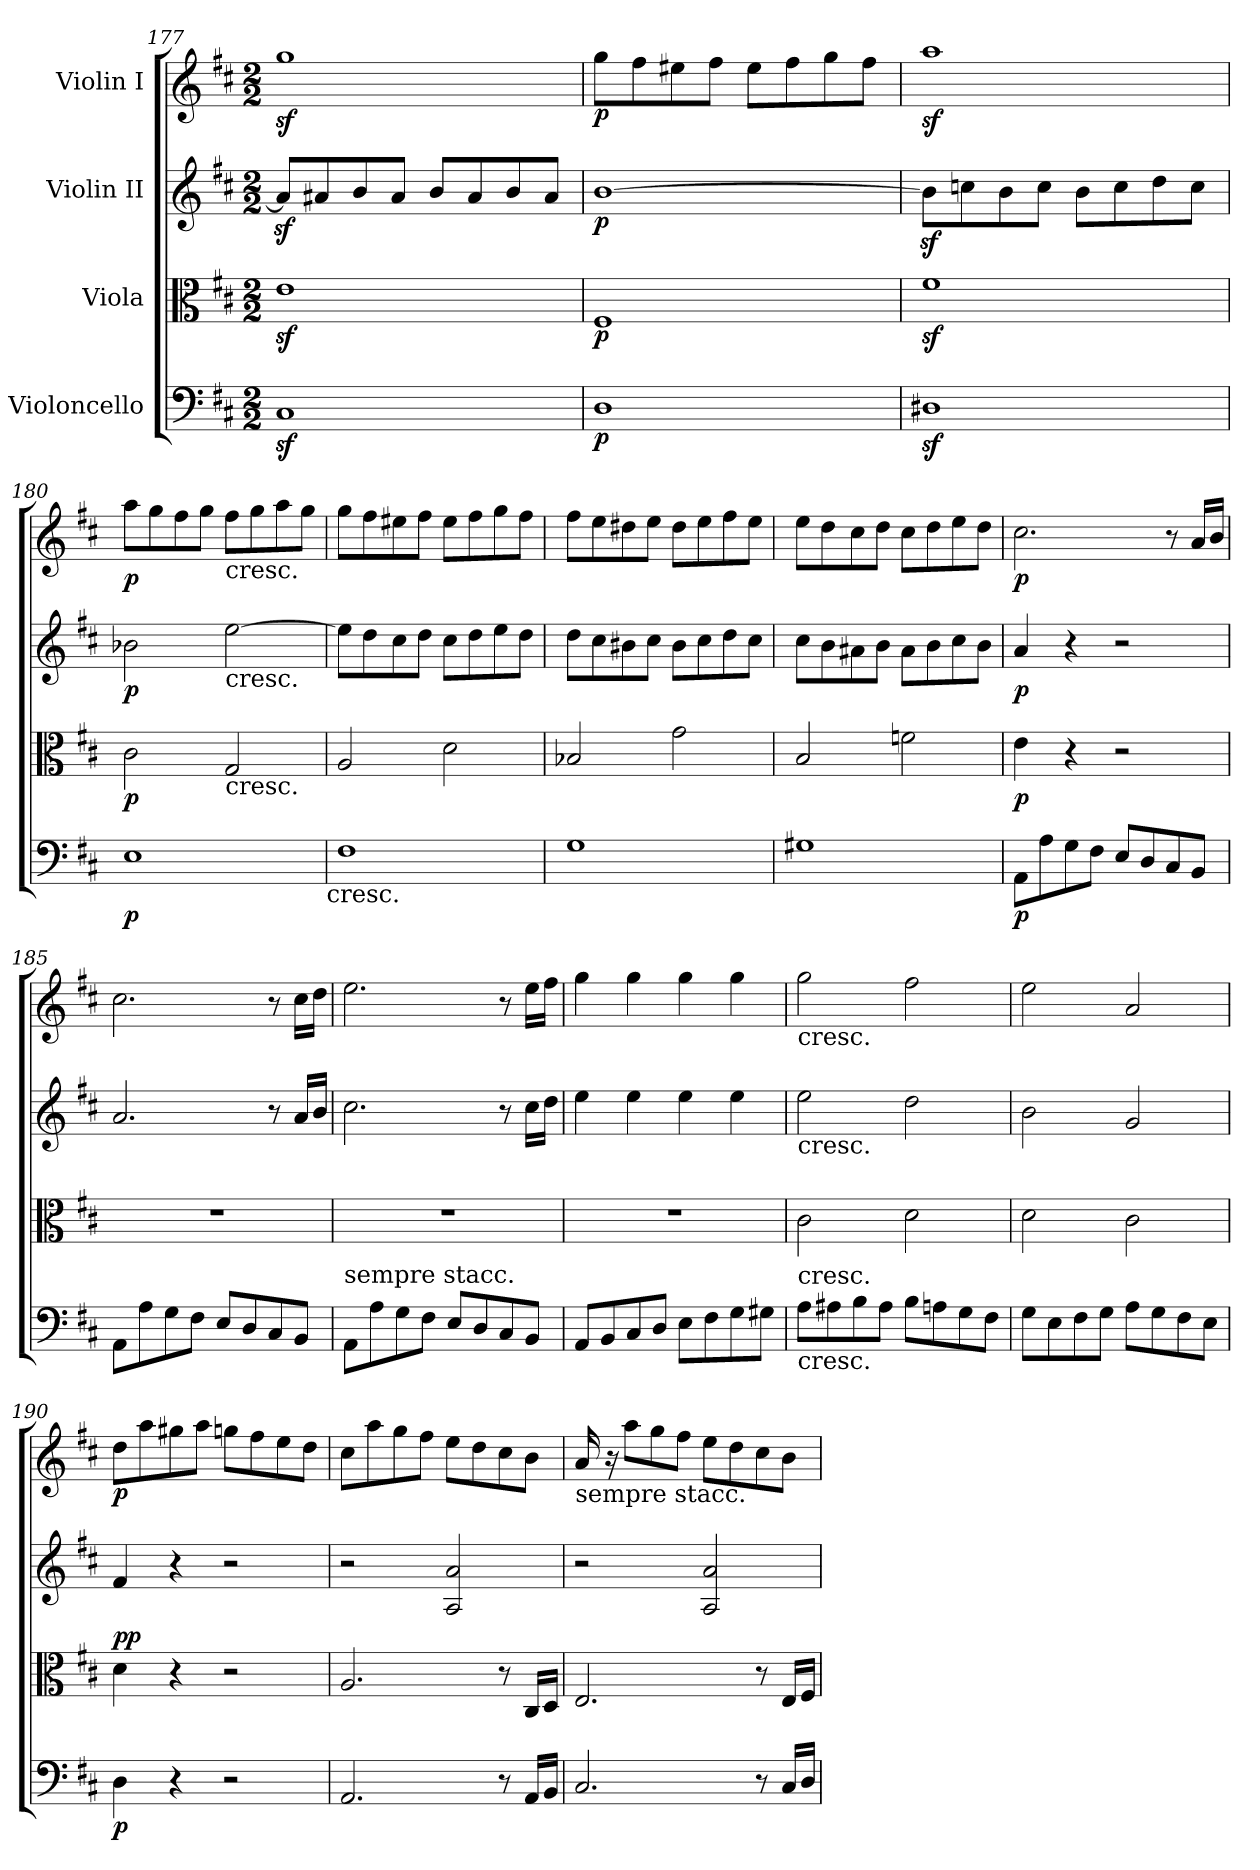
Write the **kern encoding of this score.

**kern	**dynam	**kern	**dynam	**kern	**dynam	**kern	**dynam
*part4	*part4	*part3	*part3	*part2	*part2	*part1	*part1
*staff4	*staff4	*staff3	*staff3	*staff2	*staff2	*staff1	*staff1
*I"Violoncello	*	*I"Viola	*	*I"Violin II	*	*I"Violin I	*
*clefF4	*	*clefC3	*	*clefG2	*	*clefG2	*
*k[f#c#]	*	*k[f#c#]	*	*k[f#c#]	*	*k[f#c#]	*
*M2/2	*	*M2/2	*	*M2/2	*	*M2/2	*
=177	=177	=177	=177	=177	=177	=177	=177
1C#z<	.	1ez<	.	8az</L]	.	1ggz<	.
.	.	.	.	8a#X/	.	.	.
.	.	.	.	8b/	.	.	.
.	.	.	.	8a#/J	.	.	.
.	.	.	.	8b/L	.	.	.
.	.	.	.	8a#/	.	.	.
.	.	.	.	8b/	.	.	.
.	.	.	.	8a#/J	.	.	.
=178	=178	=178	=178	=178	=178	=178	=178
!	!LO:DY:b	!	!LO:DY:b	!	!LO:DY:b	!	!LO:DY:b
1D	p	1F#	p	[1b	p	8gg\L	p
.	.	.	.	.	.	8ff#\	.
.	.	.	.	.	.	8ee#X\	.
.	.	.	.	.	.	8ff#\J	.
.	.	.	.	.	.	8ee#\L	.
.	.	.	.	.	.	8ff#\	.
.	.	.	.	.	.	8gg\	.
.	.	.	.	.	.	8ff#\J	.
=179	=179	=179	=179	=179	=179	=179	=179
1D#Xz<	.	1f#z<	.	8bz<\L]	.	1aaz<	.
.	.	.	.	8ccn\	.	.	.
.	.	.	.	8b\	.	.	.
.	.	.	.	8cc\J	.	.	.
.	.	.	.	8b\L	.	.	.
.	.	.	.	8cc\	.	.	.
.	.	.	.	8dd\	.	.	.
.	.	.	.	8cc\J	.	.	.
=180	=180	=180	=180	=180	=180	=180	=180
!	!LO:DY:b	!	!LO:DY:b	!	!LO:DY:b	!	!LO:DY:b
1E	p	2c#\	p	2b-X\	p	8aa\L	p
.	.	.	.	.	.	8gg\	.
.	.	.	.	.	.	8ff#\	.
.	.	.	.	.	.	8gg\J	.
!	!	!	!	!	!	!LO:TX:b:t=cresc.	!
!	!	!	!	!LO:TX:b:t=cresc.	!	!	!
!	!	!LO:TX:b:t=cresc.	!	!	!	!	!
.	.	2G/	.	[2ee\	.	8ff#\L	.
.	.	.	.	.	.	8gg\	.
.	.	.	.	.	.	8aa\	.
.	.	.	.	.	.	8gg\J	.
!LO:TX:b:t=cresc.	!	!	!	!	!	!	!
=181	=181	=181	=181	=181	=181	=181	=181
1F#	.	2A/	.	8ee\L]	.	8gg\L	.
.	.	.	.	8dd\	.	8ff#\	.
.	.	.	.	8cc#\	.	8ee#X\	.
.	.	.	.	8dd\J	.	8ff#\J	.
.	.	2d\	.	8cc#\L	.	8ee#\L	.
.	.	.	.	8dd\	.	8ff#\	.
.	.	.	.	8ee\	.	8gg\	.
.	.	.	.	8dd\J	.	8ff#\J	.
=182	=182	=182	=182	=182	=182	=182	=182
1G	.	2B-X/	.	8dd\L	.	8ff#\L	.
.	.	.	.	8cc#\	.	8ee\	.
.	.	.	.	8b#X\	.	8dd#X\	.
.	.	.	.	8cc#\J	.	8ee\J	.
.	.	2g\	.	8b#\L	.	8dd#\L	.
.	.	.	.	8cc#\	.	8ee\	.
.	.	.	.	8dd\	.	8ff#\	.
.	.	.	.	8cc#\J	.	8ee\J	.
=183	=183	=183	=183	=183	=183	=183	=183
1G#X	.	2B/	.	8cc#\L	.	8ee\L	.
.	.	.	.	8b\	.	8dd\	.
.	.	.	.	8a#X\	.	8cc#\	.
.	.	.	.	8b\J	.	8dd\J	.
.	.	2fn\	.	8a#\L	.	8cc#\L	.
.	.	.	.	8b\	.	8dd\	.
.	.	.	.	8cc#\	.	8ee\	.
.	.	.	.	8b\J	.	8dd\J	.
=184	=184	=184	=184	=184	=184	=184	=184
!	!LO:DY:b	!	!LO:DY:b	!	!LO:DY:b	!	!LO:DY:b
8AA\L	p	4e\	p	4a/	p	2.cc#\	p
8A\	.	.	.	.	.	.	.
8G\	.	4r	.	4r	.	.	.
8F#\J	.	.	.	.	.	.	.
8E/L	.	2r	.	2r	.	.	.
8D/	.	.	.	.	.	.	.
8C#/	.	.	.	.	.	8r	.
8BB/J	.	.	.	.	.	16a/LL	.
.	.	.	.	.	.	16b/JJ	.
=185	=185	=185	=185	=185	=185	=185	=185
8AA\L	.	1r	.	2.a/	.	2.cc#\	.
8A\	.	.	.	.	.	.	.
8G\	.	.	.	.	.	.	.
8F#\J	.	.	.	.	.	.	.
8E/L	.	.	.	.	.	.	.
8D/	.	.	.	.	.	.	.
8C#/	.	.	.	8r	.	8r	.
8BB/J	.	.	.	16a/LL	.	16cc#\LL	.
.	.	.	.	16b/JJ	.	16dd\JJ	.
=186	=186	=186	=186	=186	=186	=186	=186
!LO:TX:a:t=sempre stacc.	!	!	!	!	!	!	!
8AA\L	.	1r	.	2.cc#\	.	2.ee\	.
8A\	.	.	.	.	.	.	.
8G\	.	.	.	.	.	.	.
8F#\J	.	.	.	.	.	.	.
8E/L	.	.	.	.	.	.	.
8D/	.	.	.	.	.	.	.
8C#/	.	.	.	8r	.	8r	.
8BB/J	.	.	.	16cc#\LL	.	16ee\LL	.
.	.	.	.	16dd\JJ	.	16ff#\JJ	.
=187	=187	=187	=187	=187	=187	=187	=187
8AA/L	.	1r	.	4ee\	.	4gg\	.
8BB/	.	.	.	.	.	.	.
8C#/	.	.	.	4ee\	.	4gg\	.
8D/J	.	.	.	.	.	.	.
8E\L	.	.	.	4ee\	.	4gg\	.
8F#\	.	.	.	.	.	.	.
8G\	.	.	.	4ee\	.	4gg\	.
8G#X\J	.	.	.	.	.	.	.
=188	=188	=188	=188	=188	=188	=188	=188
!	!	!	!	!	!	!LO:TX:b:t=cresc.	!
!	!	!	!	!LO:TX:b:t=cresc.	!	!	!
!LO:TX:b:t=cresc.	!	!	!	!	!	!	!
!LO:TX:a:t=cresc.	!	!	!	!	!	!	!
8A\L	.	2c#\	.	2ee\	.	2gg\	.
8A#X\	.	.	.	.	.	.	.
8B\	.	.	.	.	.	.	.
8A#\J	.	.	.	.	.	.	.
8B\L	.	2d\	.	2dd\	.	2ff#\	.
8An\	.	.	.	.	.	.	.
8G\	.	.	.	.	.	.	.
8F#\J	.	.	.	.	.	.	.
=189	=189	=189	=189	=189	=189	=189	=189
8G\L	.	2d\	.	2b\	.	2ee\	.
8E\	.	.	.	.	.	.	.
8F#\	.	.	.	.	.	.	.
8G\J	.	.	.	.	.	.	.
8A\L	.	2c#\	.	2g/	.	2a/	.
8G\	.	.	.	.	.	.	.
8F#\	.	.	.	.	.	.	.
8E\J	.	.	.	.	.	.	.
=190	=190	=190	=190	=190	=190	=190	=190
!	!LO:DY:b	!	!LO:DY:b	!	!	!	!
!	!	!	!LO:DY:n=1:a	!	!	!	!LO:DY:b
4D\	p	4d\	p p	4f#/	.	8dd\L	p
.	.	.	.	.	.	8aa\	.
4r	.	4r	.	4r	.	8gg#X\	.
.	.	.	.	.	.	8aa\J	.
2r	.	2r	.	2r	.	8ggn\L	.
.	.	.	.	.	.	8ff#\	.
.	.	.	.	.	.	8ee\	.
.	.	.	.	.	.	8dd\J	.
=191	=191	=191	=191	=191	=191	=191	=191
2.AA/	.	2.A/	.	2r	.	8cc#\L	.
.	.	.	.	.	.	8aa\	.
.	.	.	.	.	.	8gg\	.
.	.	.	.	.	.	8ff#\J	.
.	.	.	.	2A/ 2a/	.	8ee\L	.
.	.	.	.	.	.	8dd\	.
8r	.	8r	.	.	.	8cc#\	.
16AA/LL	.	16C#/LL	.	.	.	8b\J	.
16BB/JJ	.	16D/JJ	.	.	.	.	.
=192	=192	=192	=192	=192	=192	=192	=192
!	!	!	!	!	!	!LO:TX:b:t=sempre stacc.	!
2.C#/	.	2.E/	.	2r	.	16a/	.
.	.	.	.	.	.	16r	.
.	.	.	.	.	.	8aa\L	.
.	.	.	.	.	.	8gg\	.
.	.	.	.	.	.	8ff#\J	.
.	.	.	.	2A/ 2a/	.	8ee\L	.
.	.	.	.	.	.	8dd\	.
8r	.	8r	.	.	.	8cc#\	.
16C#/LL	.	16E/LL	.	.	.	8b\J	.
16D/JJ	.	16F#/JJ	.	.	.	.	.
=	=	=	=	=	=	=	=
*-	*-	*-	*-	*-	*-	*-	*-
